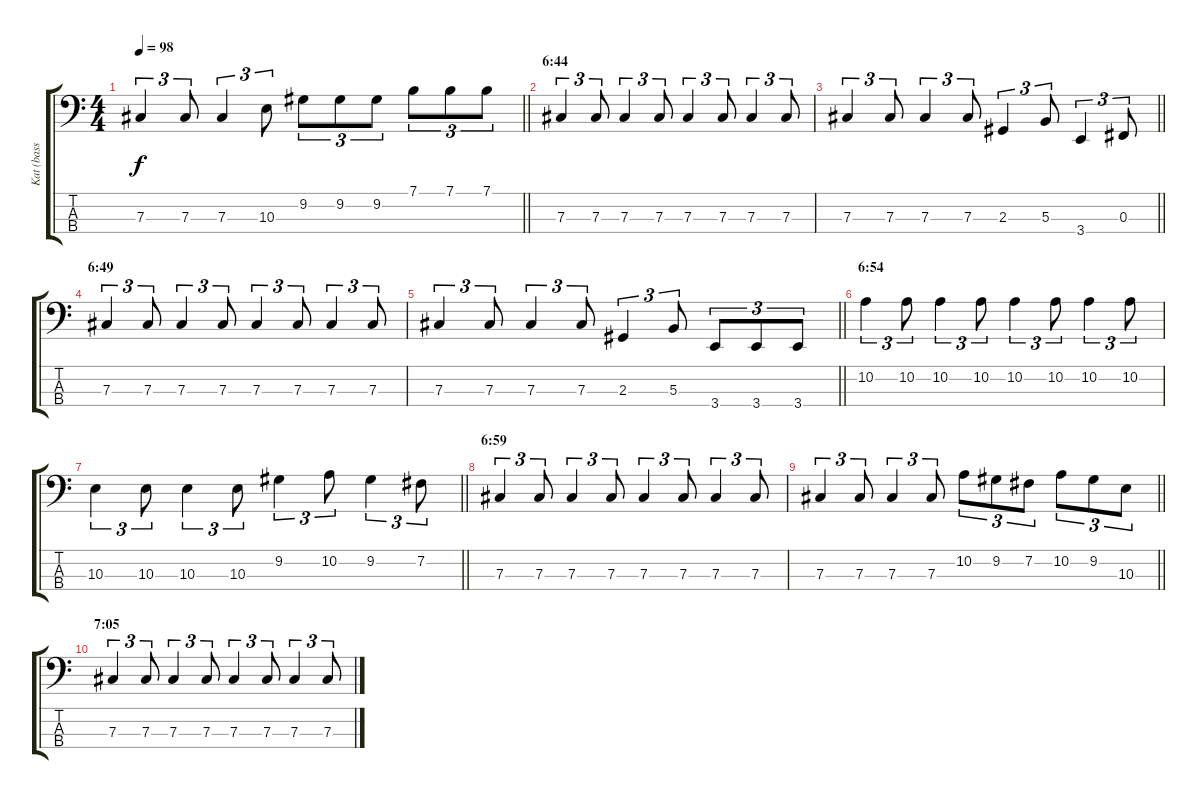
\track ("Kat (bass guitar)" "Kat (bass ") {instrument electricbasspick}
\staff {score tabs}
\tuning (E2 B1 Gb1 Db1) {hide}
\ts (4 4)
\tempo 98
\clef f4
\barLineRight lightlight
\ks c
7.3.4{tu (3 2) dy f} 7.3.8{tu (3 2)} 7.3.4{tu (3 2)} 10.3.8{tu (3 2)} 9.2.8{tu (3 2)} 9.2.8{tu (3 2)} 9.2.8{tu (3 2)} 7.1.8{tu (3 2)} 7.1.8{tu (3 2)} 7.1.8{tu (3 2)} |
\section ("" "6:44")
7.3.4{tu (3 2) volume 11} 7.3.8{tu (3 2)} 7.3.4{tu (3 2)} 7.3.8{tu (3 2)} 7.3.4{tu (3 2)} 7.3.8{tu (3 2)} 7.3.4{tu (3 2)} 7.3.8{tu (3 2)} |
\barLineRight lightlight
7.3.4{tu (3 2)} 7.3.8{tu (3 2)} 7.3.4{tu (3 2)} 7.3.8{tu (3 2)} 2.3.4{tu (3 2)} 5.3.8{tu (3 2)} 3.4.4{tu (3 2)} 0.3.8{tu (3 2)} |
\section ("" "6:49")
7.3.4{tu (3 2)} 7.3.8{tu (3 2)} 7.3.4{tu (3 2)} 7.3.8{tu (3 2)} 7.3.4{tu (3 2)} 7.3.8{tu (3 2)} 7.3.4{tu (3 2)} 7.3.8{tu (3 2)} |
\barLineRight lightlight
7.3.4{tu (3 2)} 7.3.8{tu (3 2)} 7.3.4{tu (3 2)} 7.3.8{tu (3 2)} 2.3.4{tu (3 2)} 5.3.8{tu (3 2)} 3.4.8{tu (3 2)} 3.4.8{tu (3 2)} 3.4.8{tu (3 2)} |
\section ("" "6:54")
10.2.4{tu (3 2) volume 6} 10.2.8{tu (3 2)} 10.2.4{tu (3 2)} 10.2.8{tu (3 2)} 10.2.4{tu (3 2)} 10.2.8{tu (3 2)} 10.2.4{tu (3 2)} 10.2.8{tu (3 2)} |
\barLineRight lightlight
10.3.4{tu (3 2)} 10.3.8{tu (3 2)} 10.3.4{tu (3 2)} 10.3.8{tu (3 2)} 9.2.4{tu (3 2)} 10.2.8{tu (3 2)} 9.2.4{tu (3 2)} 7.2.8{tu (3 2)} |
\section ("" "6:59")
7.3.4{tu (3 2)} 7.3.8{tu (3 2)} 7.3.4{tu (3 2)} 7.3.8{tu (3 2)} 7.3.4{tu (3 2)} 7.3.8{tu (3 2)} 7.3.4{tu (3 2)} 7.3.8{tu (3 2)} |
\barLineRight lightlight
7.3.4{tu (3 2)} 7.3.8{tu (3 2)} 7.3.4{tu (3 2)} 7.3.8{tu (3 2)} 10.2.8{tu (3 2)} 9.2.8{tu (3 2)} 7.2.8{tu (3 2)} 10.2.8{tu (3 2)} 9.2.8{tu (3 2)} 10.3.8{tu (3 2)} |
\section ("" "7:05")
7.3.4{tu (3 2)} 7.3.8{tu (3 2)} 7.3.4{tu (3 2)} 7.3.8{tu (3 2)} 7.3.4{tu (3 2)} 7.3.8{tu (3 2)} 7.3.4{tu (3 2)} 7.3.8{tu (3 2)}
